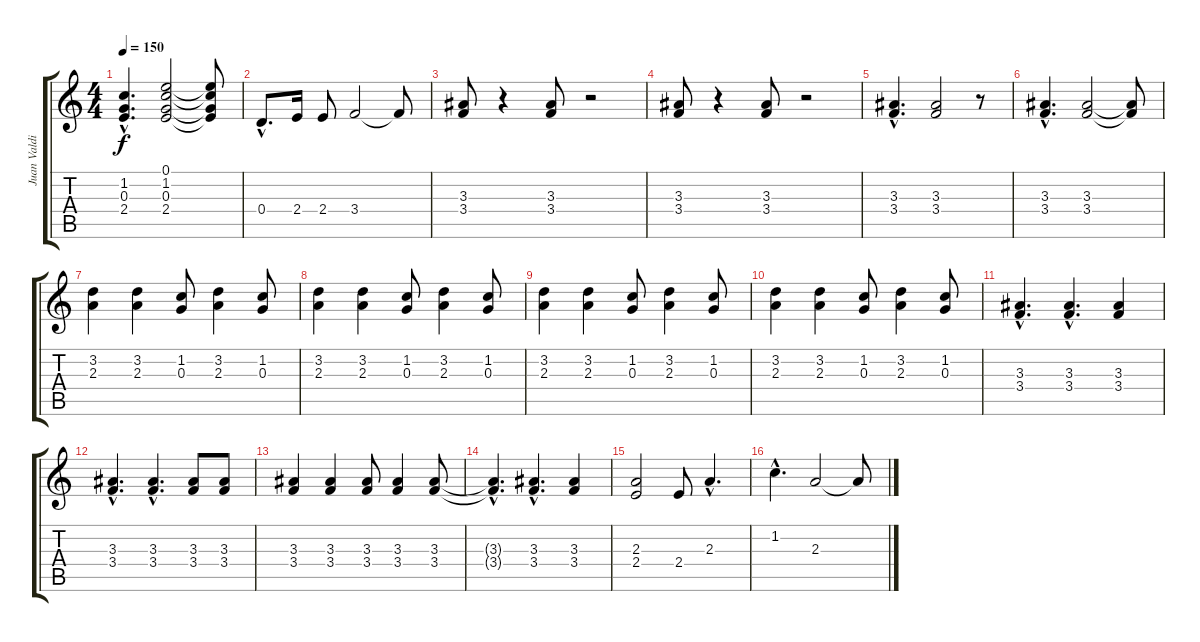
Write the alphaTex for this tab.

\track ("Juan Valdivia" "Juan Valdi") {instrument distortionguitar}
\staff {score tabs}
\tuning (E4 B3 G3 D3 A2 E2) {hide}
\ts (4 4)
\tempo 150
\clef g2
\ks c
(1.2{hac} 0.3{hac} 2.4{hac}).4{d dy f} (0.1 1.2 0.3 2.4).2 (0.1{t} 1.2{t} 0.3{t} 2.4{t}).8 |
0.4{hac}.8{d} 2.4.16 2.4.8 3.4.2 3.4{t}.8 |
(3.3 3.4).8 r.4 (3.3 3.4).8 r.2 |
(3.3 3.4).8 r.4 (3.3 3.4).8 r.2 |
(3.3{hac} 3.4{hac}).4{d} (3.3 3.4).2 r.8 |
(3.3{hac} 3.4{hac}).4{d} (3.3 3.4).2 (3.3{t} 3.4{t}).8 |
(3.2 2.3).4 (3.2 2.3).4 (1.2 0.3).8 (3.2 2.3).4 (1.2 0.3).8 |
(3.2 2.3).4 (3.2 2.3).4 (1.2 0.3).8 (3.2 2.3).4 (1.2 0.3).8 |
(3.2 2.3).4 (3.2 2.3).4 (1.2 0.3).8 (3.2 2.3).4 (1.2 0.3).8 |
(3.2 2.3).4 (3.2 2.3).4 (1.2 0.3).8 (3.2 2.3).4 (1.2 0.3).8 |
(3.3{hac} 3.4{hac}).4{d} (3.3{hac} 3.4{hac}).4{d} (3.3 3.4).4 |
(3.3{hac} 3.4{hac}).4{d} (3.3{hac} 3.4{hac}).4{d} (3.3 3.4).8 (3.3 3.4).8 |
(3.3 3.4).4 (3.3 3.4).4 (3.3 3.4).8 (3.3 3.4).4 (3.3 3.4).8 |
(3.3{hac t} 3.4{hac t}).4{d} (3.3{hac} 3.4{hac}).4{d} (3.3 3.4).4 |
(2.3 2.4).2 2.4.8 2.3{hac}.4{d} |
1.2{hac}.4{d} 2.3.2 2.3{t}.8
